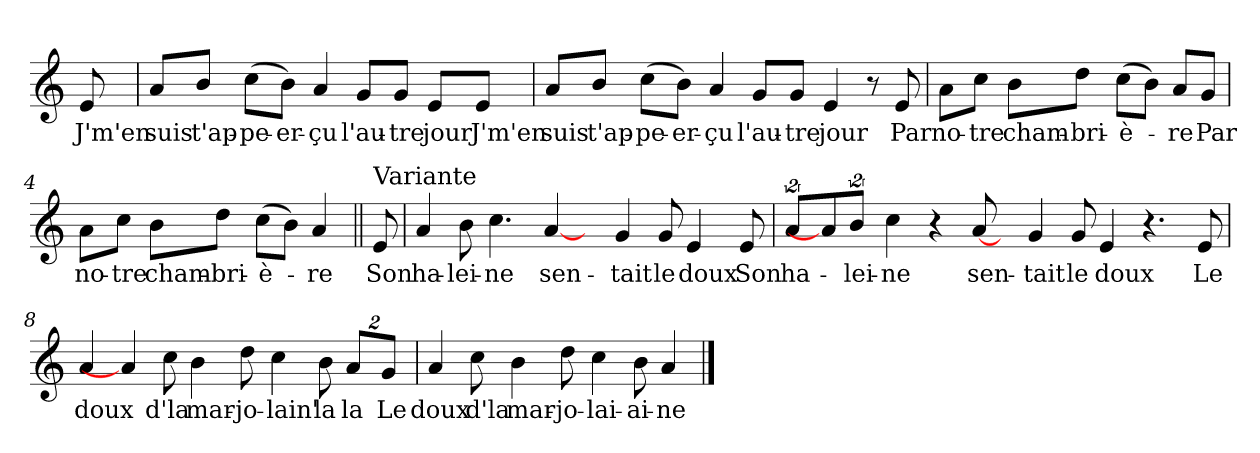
**kern	**text
*part1	*part1
*staff1	*staff1
*clefG2	*
*k[]	*
*C:	*
=	=
!	!LO:LY:b
8e/	J'm'en
=1	=1
!	!LO:LY:b
8a/L	suis
!	!LO:LY:b
8b/J	t'ap-
!	!LO:LY:b
(>8cc\L	-pe-
!	!LO:LY:b
8b\J)	-er-
!	!LO:LY:b
4a/	-çu
!	!LO:LY:b
8g/L	l'au-
!	!LO:LY:b
8g/J	-tre
!	!LO:LY:b
8e/L	jour
!	!LO:LY:b
8e/J	J'm'en
=2	=2
!	!LO:LY:b
8a/L	suis
!	!LO:LY:b
8b/J	t'ap-
!	!LO:LY:b
(>8cc\L	-pe-
!	!LO:LY:b
8b\J)	-er-
!	!LO:LY:b
4a/	-çu
!	!LO:LY:b
8g/L	l'au-
!	!LO:LY:b
8g/J	-tre
!	!LO:LY:b
4e/	jour
8r	.
!	!LO:LY:b
8e/	Par
!!LO:LB:g=z
=3	=3
!	!LO:LY:b
8a\L	no-
!	!LO:LY:b
8cc\J	-tre
!	!LO:LY:b
8b\L	cham-
!	!LO:LY:b
8dd\J	-bri-
!	!LO:LY:b
(>8cc\L	-è-
8b\J)	.
!	!LO:LY:b
8a/L	-re
!	!LO:LY:b
8g/J	Par
=4	=4
!	!LO:LY:b
8a\L	no-
!	!LO:LY:b
8cc\J	-tre
!	!LO:LY:b
8b\L	cham-
!	!LO:LY:b
8dd\J	-bri-
!	!LO:LY:b
(>8cc\L	-è-
8b\J)	.
!	!LO:LY:b
4a/	-re
!!LO:LB:g=z
=5||	=5||
!LO:TX:a:t=Variante	!
!	!LO:LY:b
8e/	Son
=6	=6
!	!LO:LY:b
4a/	ha-
!	!LO:LY:b
8b\	-lei-
!	!LO:LY:b
4.cc\	-ne
!	!LO:LY:b
[4a/	sen-
8ryy	.
!	!LO:LY:b
4g/	-tait
!	!LO:LY:b
8g/	le
!	!LO:LY:b
4e/	doux
!	!LO:LY:b
8e/	Son
=7	=7
!	!LO:LY:b
16%3a/L	ha-
8a/]	.
!	!LO:LY:b
16%3b/J	-lei-
!	!LO:LY:b
4cc\	-ne
4r	.
!	!LO:LY:b
[8a/	sen-
8ryy	.
!	!LO:LY:b
4g/	-tait
!	!LO:LY:b
8g/	le
!	!LO:LY:b
4e/	doux
4.r	.
!	!LO:LY:b
8e/	Le
!!LO:LB:g=z
=8	=8
!	!LO:LY:b
4a/	doux
4a/]	.
!	!LO:LY:b
8cc\	d'la
!	!LO:LY:b
4b\	mar-
!	!LO:LY:b
8dd\	-jo-
!	!LO:LY:b
4cc\	-lain'
!	!LO:LY:b
8b\	la
!	!LO:LY:b
16%3a/L	la
!	!LO:LY:b
16%3g/J	Le
=9	=9
!	!LO:LY:b
4a/	doux
!	!LO:LY:b
8cc\	d'la
!	!LO:LY:b
4b\	mar-
!	!LO:LY:b
8dd\	-jo-
!	!LO:LY:b
4cc\	-lai-
!	!LO:LY:b
8b\	-ai-
!	!LO:LY:b
4a/	-ne
==	==
*-	*-
